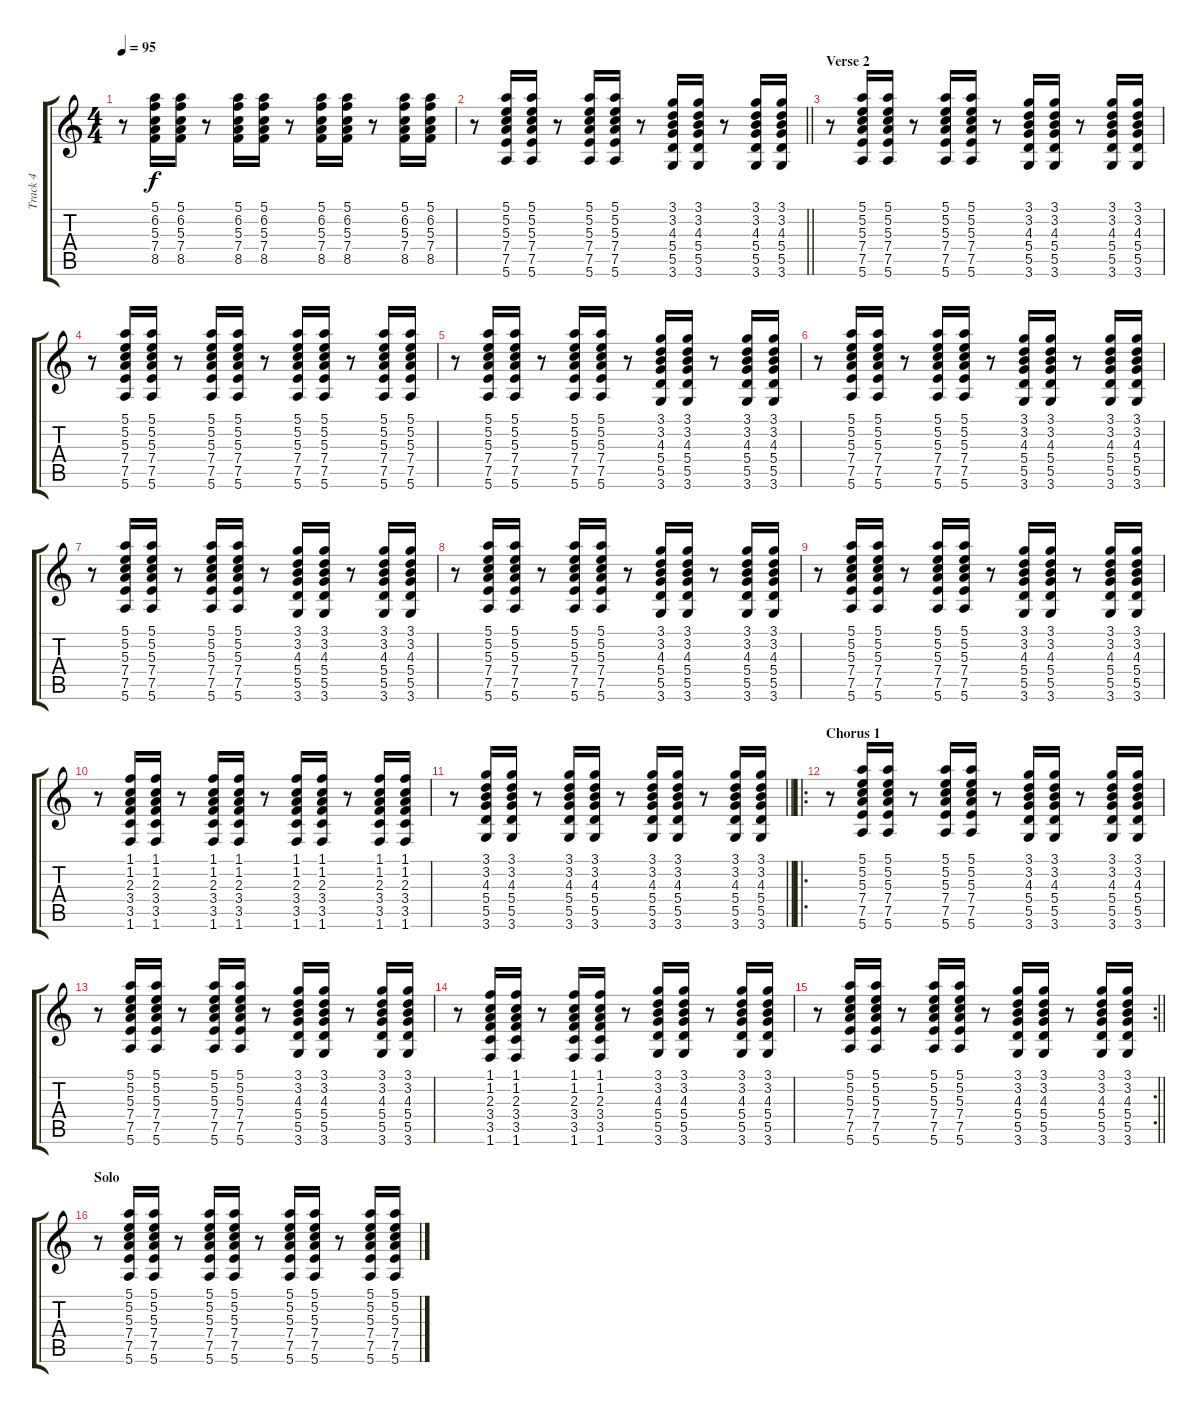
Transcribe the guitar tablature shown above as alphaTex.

\track ("Track 4" "Track 4") {instrument electricguitarclean}
\staff {score tabs}
\tuning (E4 B3 G3 D3 A2 E2) {hide}
\ts (4 4)
\tempo 95
\clef g2
\ks c
r.8{dy f} (5.1 6.2 5.3 7.4 8.5).16 (5.1 6.2 5.3 7.4 8.5).16 r.8 (5.1 6.2 5.3 7.4 8.5).16 (5.1 6.2 5.3 7.4 8.5).16 r.8 (5.1 6.2 5.3 7.4 8.5).16 (5.1 6.2 5.3 7.4 8.5).16 r.8 (5.1 6.2 5.3 7.4 8.5).16 (5.1 6.2 5.3 7.4 8.5).16 |
\barLineRight lightlight
r.8 (5.1 5.2 5.3 7.4 7.5 5.6).16 (5.1 5.2 5.3 7.4 7.5 5.6).16 r.8 (5.1 5.2 5.3 7.4 7.5 5.6).16 (5.1 5.2 5.3 7.4 7.5 5.6).16 r.8 (3.1 3.2 4.3 5.4 5.5 3.6).16 (3.1 3.2 4.3 5.4 5.5 3.6).16 r.8 (3.1 3.2 4.3 5.4 5.5 3.6).16 (3.1 3.2 4.3 5.4 5.5 3.6).16 |
\section ("" "Verse 2")
r.8 (5.1 5.2 5.3 7.4 7.5 5.6).16 (5.1 5.2 5.3 7.4 7.5 5.6).16 r.8 (5.1 5.2 5.3 7.4 7.5 5.6).16 (5.1 5.2 5.3 7.4 7.5 5.6).16 r.8 (3.1 3.2 4.3 5.4 5.5 3.6).16 (3.1 3.2 4.3 5.4 5.5 3.6).16 r.8 (3.1 3.2 4.3 5.4 5.5 3.6).16 (3.1 3.2 4.3 5.4 5.5 3.6).16 |
r.8 (5.1 5.2 5.3 7.4 7.5 5.6).16 (5.1 5.2 5.3 7.4 7.5 5.6).16 r.8 (5.1 5.2 5.3 7.4 7.5 5.6).16 (5.1 5.2 5.3 7.4 7.5 5.6).16 r.8 (5.1 5.2 5.3 7.4 7.5 5.6).16 (5.1 5.2 5.3 7.4 7.5 5.6).16 r.8 (5.1 5.2 5.3 7.4 7.5 5.6).16 (5.1 5.2 5.3 7.4 7.5 5.6).16 |
r.8 (5.1 5.2 5.3 7.4 7.5 5.6).16 (5.1 5.2 5.3 7.4 7.5 5.6).16 r.8 (5.1 5.2 5.3 7.4 7.5 5.6).16 (5.1 5.2 5.3 7.4 7.5 5.6).16 r.8 (3.1 3.2 4.3 5.4 5.5 3.6).16 (3.1 3.2 4.3 5.4 5.5 3.6).16 r.8 (3.1 3.2 4.3 5.4 5.5 3.6).16 (3.1 3.2 4.3 5.4 5.5 3.6).16 |
r.8 (5.1 5.2 5.3 7.4 7.5 5.6).16 (5.1 5.2 5.3 7.4 7.5 5.6).16 r.8 (5.1 5.2 5.3 7.4 7.5 5.6).16 (5.1 5.2 5.3 7.4 7.5 5.6).16 r.8 (3.1 3.2 4.3 5.4 5.5 3.6).16 (3.1 3.2 4.3 5.4 5.5 3.6).16 r.8 (3.1 3.2 4.3 5.4 5.5 3.6).16 (3.1 3.2 4.3 5.4 5.5 3.6).16 |
r.8 (5.1 5.2 5.3 7.4 7.5 5.6).16 (5.1 5.2 5.3 7.4 7.5 5.6).16 r.8 (5.1 5.2 5.3 7.4 7.5 5.6).16 (5.1 5.2 5.3 7.4 7.5 5.6).16 r.8 (3.1 3.2 4.3 5.4 5.5 3.6).16 (3.1 3.2 4.3 5.4 5.5 3.6).16 r.8 (3.1 3.2 4.3 5.4 5.5 3.6).16 (3.1 3.2 4.3 5.4 5.5 3.6).16 |
r.8 (5.1 5.2 5.3 7.4 7.5 5.6).16 (5.1 5.2 5.3 7.4 7.5 5.6).16 r.8 (5.1 5.2 5.3 7.4 7.5 5.6).16 (5.1 5.2 5.3 7.4 7.5 5.6).16 r.8 (3.1 3.2 4.3 5.4 5.5 3.6).16 (3.1 3.2 4.3 5.4 5.5 3.6).16 r.8 (3.1 3.2 4.3 5.4 5.5 3.6).16 (3.1 3.2 4.3 5.4 5.5 3.6).16 |
r.8 (5.1 5.2 5.3 7.4 7.5 5.6).16 (5.1 5.2 5.3 7.4 7.5 5.6).16 r.8 (5.1 5.2 5.3 7.4 7.5 5.6).16 (5.1 5.2 5.3 7.4 7.5 5.6).16 r.8 (3.1 3.2 4.3 5.4 5.5 3.6).16 (3.1 3.2 4.3 5.4 5.5 3.6).16 r.8 (3.1 3.2 4.3 5.4 5.5 3.6).16 (3.1 3.2 4.3 5.4 5.5 3.6).16 |
r.8 (1.1 1.2 2.3 3.4 3.5 1.6).16 (1.1 1.2 2.3 3.4 3.5 1.6).16 r.8 (1.1 1.2 2.3 3.4 3.5 1.6).16 (1.1 1.2 2.3 3.4 3.5 1.6).16 r.8 (1.1 1.2 2.3 3.4 3.5 1.6).16 (1.1 1.2 2.3 3.4 3.5 1.6).16 r.8 (1.1 1.2 2.3 3.4 3.5 1.6).16 (1.1 1.2 2.3 3.4 3.5 1.6).16 |
\barLineRight lightlight
r.8 (3.1 3.2 4.3 5.4 5.5 3.6).16 (3.1 3.2 4.3 5.4 5.5 3.6).16 r.8 (3.1 3.2 4.3 5.4 5.5 3.6).16 (3.1 3.2 4.3 5.4 5.5 3.6).16 r.8 (3.1 3.2 4.3 5.4 5.5 3.6).16 (3.1 3.2 4.3 5.4 5.5 3.6).16 r.8 (3.1 3.2 4.3 5.4 5.5 3.6).16 (3.1 3.2 4.3 5.4 5.5 3.6).16 |
\ro
\section ("" "Chorus 1")
r.8 (5.1 5.2 5.3 7.4 7.5 5.6).16 (5.1 5.2 5.3 7.4 7.5 5.6).16 r.8 (5.1 5.2 5.3 7.4 7.5 5.6).16 (5.1 5.2 5.3 7.4 7.5 5.6).16 r.8 (3.1 3.2 4.3 5.4 5.5 3.6).16 (3.1 3.2 4.3 5.4 5.5 3.6).16 r.8 (3.1 3.2 4.3 5.4 5.5 3.6).16 (3.1 3.2 4.3 5.4 5.5 3.6).16 |
r.8 (5.1 5.2 5.3 7.4 7.5 5.6).16 (5.1 5.2 5.3 7.4 7.5 5.6).16 r.8 (5.1 5.2 5.3 7.4 7.5 5.6).16 (5.1 5.2 5.3 7.4 7.5 5.6).16 r.8 (3.1 3.2 4.3 5.4 5.5 3.6).16 (3.1 3.2 4.3 5.4 5.5 3.6).16 r.8 (3.1 3.2 4.3 5.4 5.5 3.6).16 (3.1 3.2 4.3 5.4 5.5 3.6).16 |
r.8 (1.1 1.2 2.3 3.4 3.5 1.6).16 (1.1 1.2 2.3 3.4 3.5 1.6).16 r.8 (1.1 1.2 2.3 3.4 3.5 1.6).16 (1.1 1.2 2.3 3.4 3.5 1.6).16 r.8 (3.1 3.2 4.3 5.4 5.5 3.6).16 (3.1 3.2 4.3 5.4 5.5 3.6).16 r.8 (3.1 3.2 4.3 5.4 5.5 3.6).16 (3.1 3.2 4.3 5.4 5.5 3.6).16 |
\rc 2
\barLineRight lightlight
r.8 (5.1 5.2 5.3 7.4 7.5 5.6).16 (5.1 5.2 5.3 7.4 7.5 5.6).16 r.8 (5.1 5.2 5.3 7.4 7.5 5.6).16 (5.1 5.2 5.3 7.4 7.5 5.6).16 r.8 (3.1 3.2 4.3 5.4 5.5 3.6).16 (3.1 3.2 4.3 5.4 5.5 3.6).16 r.8 (3.1 3.2 4.3 5.4 5.5 3.6).16 (3.1 3.2 4.3 5.4 5.5 3.6).16 |
\section ("" "Solo")
r.8 (5.1 5.2 5.3 7.4 7.5 5.6).16 (5.1 5.2 5.3 7.4 7.5 5.6).16 r.8 (5.1 5.2 5.3 7.4 7.5 5.6).16 (5.1 5.2 5.3 7.4 7.5 5.6).16 r.8 (5.1 5.2 5.3 7.4 7.5 5.6).16 (5.1 5.2 5.3 7.4 7.5 5.6).16 r.8 (5.1 5.2 5.3 7.4 7.5 5.6).16 (5.1 5.2 5.3 7.4 7.5 5.6).16
